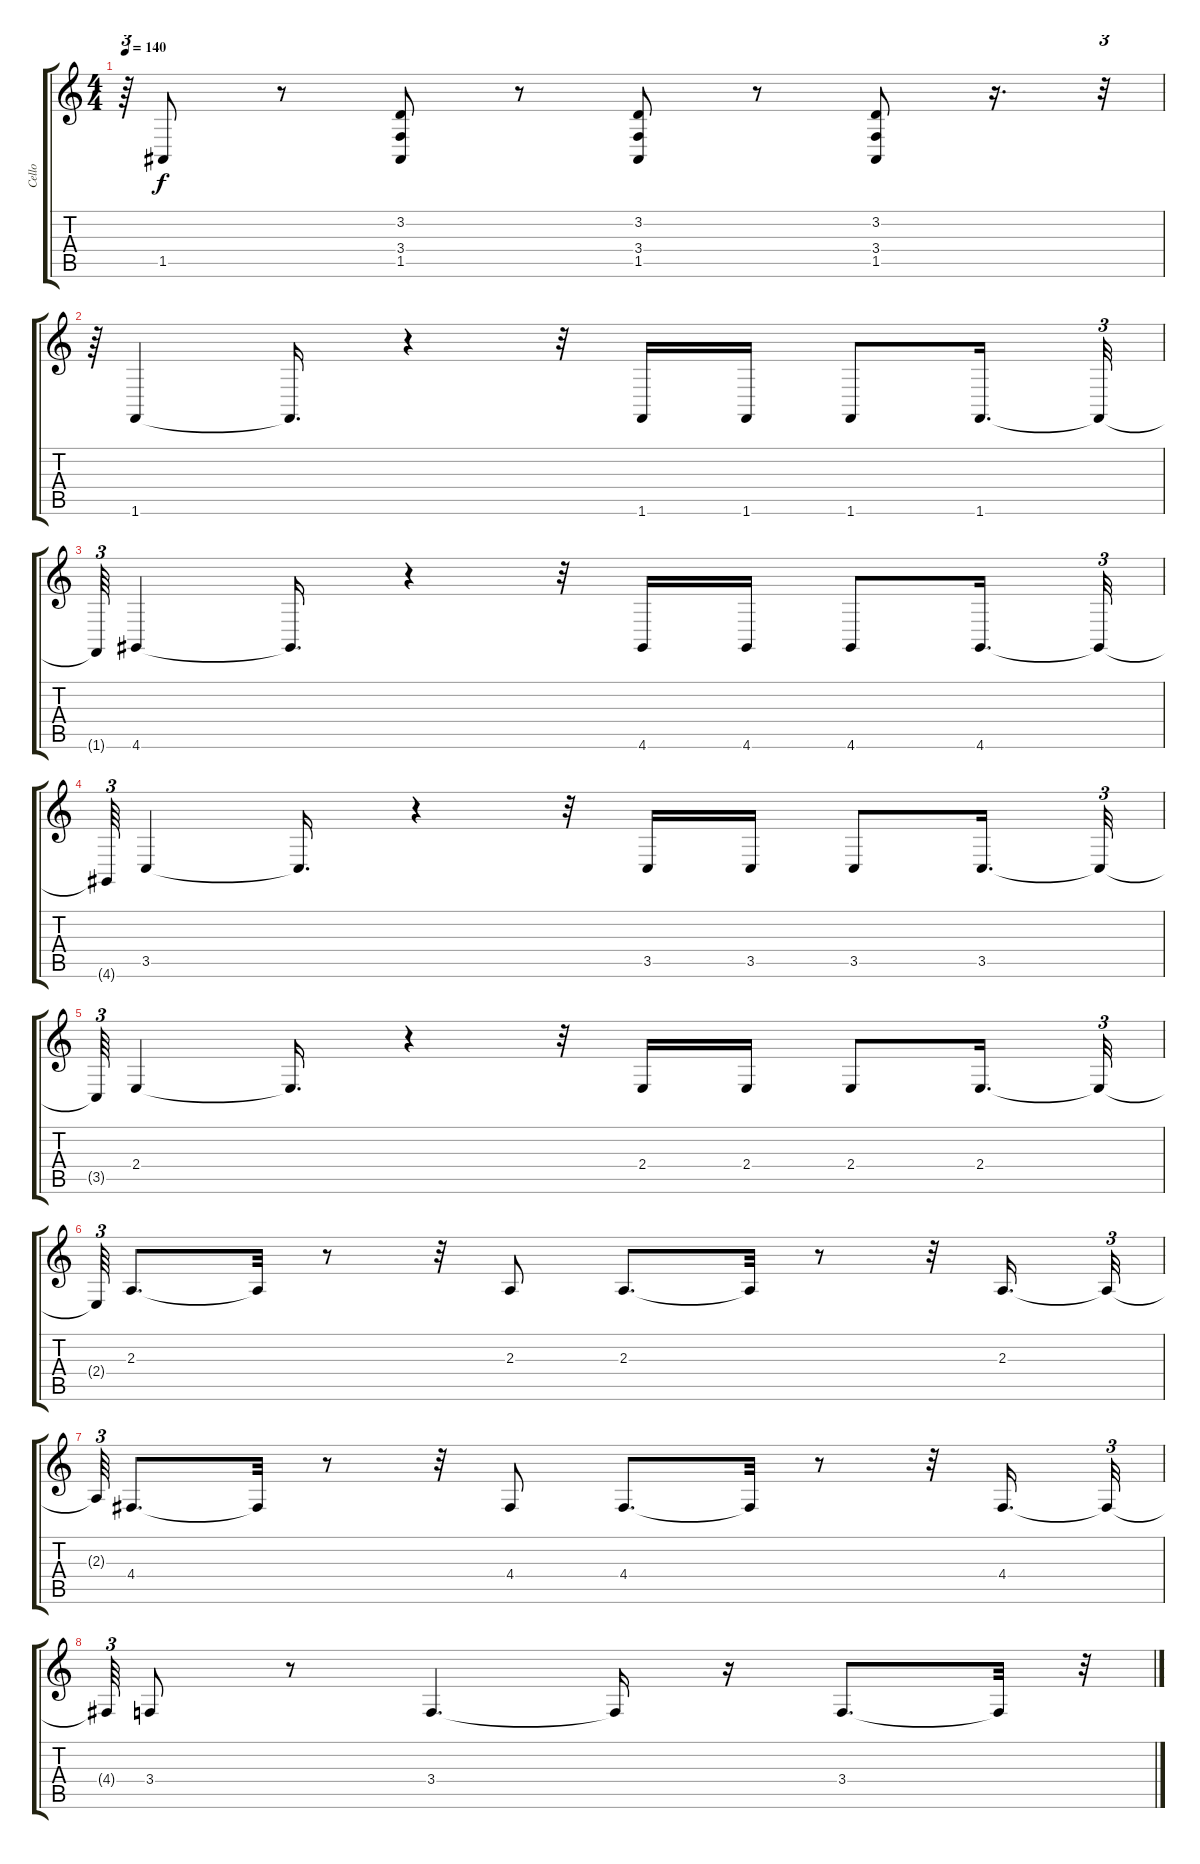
\track ("Cello" "Cello") {instrument pizzicatostrings}
\staff {score tabs}
\tuning (E4 B3 G3 D3 A2 E2) {hide}
\ts (4 4)
\tempo 140
\clef g2
\ks c
r.64{tu (3 2) dy f} 1.5.8 r.8 (3.2 3.4 1.5).8 r.8 (3.2 3.4 1.5).8 r.8 (3.2 3.4 1.5).8 r.16{d} r.32{tu (3 2)} |
r.64{tu (3 2)} 1.6.4 1.6{t}.16{d} r.4 r.32 1.6.16 1.6.16 1.6.8 1.6.16{d} 1.6{t}.32{tu (3 2)} |
1.6{t}.64{tu (3 2)} 4.6.4 4.6{t}.16{d} r.4 r.32 4.6.16 4.6.16 4.6.8 4.6.16{d} 4.6{t}.32{tu (3 2)} |
4.6{t}.64{tu (3 2)} 3.5.4 3.5{t}.16{d} r.4 r.32 3.5.16 3.5.16 3.5.8 3.5.16{d} 3.5{t}.32{tu (3 2)} |
3.5{t}.64{tu (3 2)} 2.4.4 2.4{t}.16{d} r.4 r.32 2.4.16 2.4.16 2.4.8 2.4.16{d} 2.4{t}.32{tu (3 2)} |
2.4{t}.64{tu (3 2)} 2.3.8{d} 2.3{t}.32 r.8 r.32 2.3.8 2.3.8{d} 2.3{t}.32 r.8 r.32 2.3.16{d} 2.3{t}.32{tu (3 2)} |
2.3{t}.64{tu (3 2)} 4.4.8{d} 4.4{t}.32 r.8 r.32 4.4.8 4.4.8{d} 4.4{t}.32 r.8 r.32 4.4.16{d} 4.4{t}.32{tu (3 2)} |
4.4{t}.64{tu (3 2)} 3.4.8 r.8 3.4.4{d} 3.4{t}.16 r.16 3.4.8{d} 3.4{t}.32 r.32{tu (3 2)}
